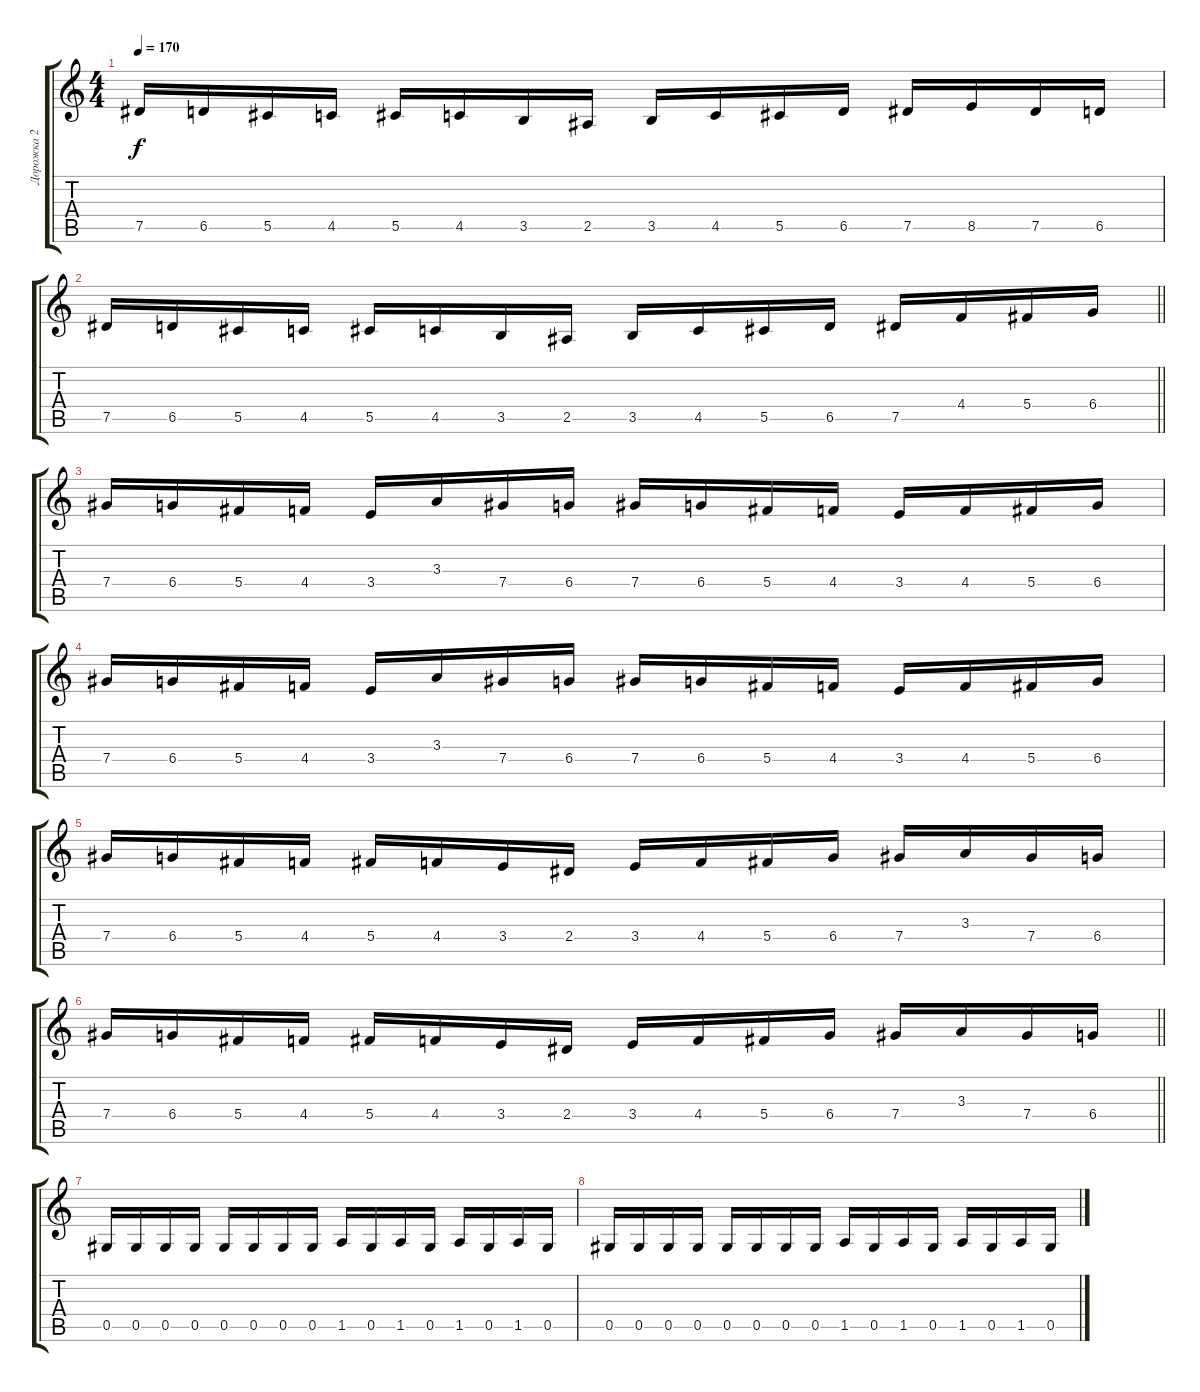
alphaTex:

\track ("Дорожка 2" "Дорожка 2") {instrument distortionguitar}
\staff {score tabs}
\tuning (Eb4 Bb3 Gb3 Db3 Ab2 Eb2) {hide}
\ts (4 4)
\tempo 170
\clef g2
\ks c
7.5.16{dy f} 6.5.16 5.5.16 4.5.16 5.5.16 4.5.16 3.5.16 2.5.16 3.5.16 4.5.16 5.5.16 6.5.16 7.5.16 8.5.16 7.5.16 6.5.16 |
\barLineRight lightlight
7.5.16 6.5.16 5.5.16 4.5.16 5.5.16 4.5.16 3.5.16 2.5.16 3.5.16 4.5.16 5.5.16 6.5.16 7.5.16 4.4.16 5.4.16 6.4.16 |
\section ("" "")
7.4.16 6.4.16 5.4.16 4.4.16 3.4.16 3.3.16 7.4.16 6.4.16 7.4.16 6.4.16 5.4.16 4.4.16 3.4.16 4.4.16 5.4.16 6.4.16 |
7.4.16 6.4.16 5.4.16 4.4.16 3.4.16 3.3.16 7.4.16 6.4.16 7.4.16 6.4.16 5.4.16 4.4.16 3.4.16 4.4.16 5.4.16 6.4.16 |
7.4.16 6.4.16 5.4.16 4.4.16 5.4.16 4.4.16 3.4.16 2.4.16 3.4.16 4.4.16 5.4.16 6.4.16 7.4.16 3.3.16 7.4.16 6.4.16 |
\barLineRight lightlight
7.4.16 6.4.16 5.4.16 4.4.16 5.4.16 4.4.16 3.4.16 2.4.16 3.4.16 4.4.16 5.4.16 6.4.16 7.4.16 3.3.16 7.4.16 6.4.16 |
\section ("" "")
0.5.16 0.5.16 0.5.16 0.5.16 0.5.16 0.5.16 0.5.16 0.5.16 1.5.16 0.5.16 1.5.16 0.5.16 1.5.16 0.5.16 1.5.16 0.5.16 |
0.5.16 0.5.16 0.5.16 0.5.16 0.5.16 0.5.16 0.5.16 0.5.16 1.5.16 0.5.16 1.5.16 0.5.16 1.5.16 0.5.16 1.5.16 0.5.16
